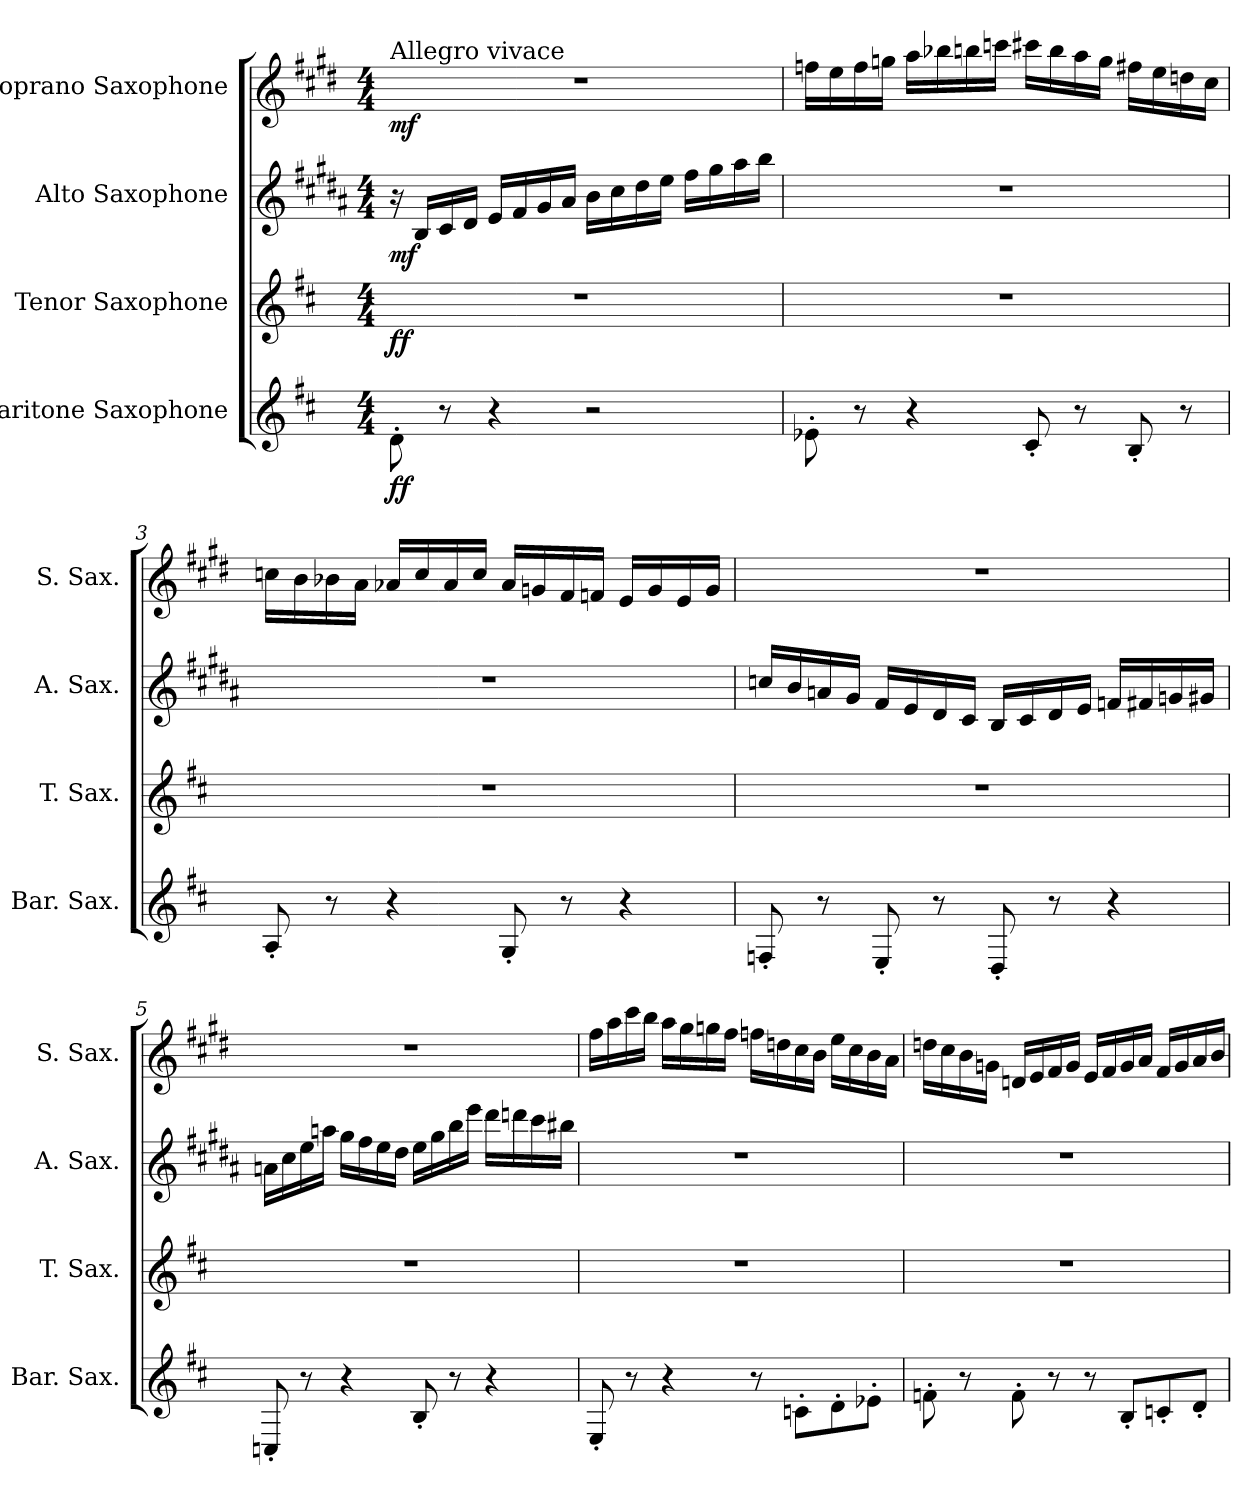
**kern	**dynam	**kern	**dynam	**kern	**dynam	**kern	**dynam
*part4	*part4	*part3	*part3	*part2	*part2	*part1	*part1
*staff4	*staff4	*staff3	*staff3	*staff2	*staff2	*staff1	*staff1
*I"Baritone Saxophone	*	*I"Tenor Saxophone	*	*I"Alto Saxophone	*	*I"Soprano Saxophone	*
*I'Bar. Sax.	*	*I'T. Sax.	*	*I'A. Sax.	*	*I'S. Sax.	*
*clefG2	*	*clefG2	*	*clefG2	*	*clefG2	*
*ITrd12c21	*	*ITrd8c14	*	*ITrd5c9	*	*ITrd1c2	*
*k[f#c#]	*	*k[f#c#]	*	*k[f#c#]	*	*k[f#c#]	*
*D:	*	*D:	*	*D:	*	*D:	*
*M4/4	*	*M4/4	*	*M4/4	*	*M4/4	*
=1	=1	=1	=1	=1	=1	=1	=1
!	!	!	!	!	!	!LO:TX:a:t=Allegro vivace	!
!	!LO:DY:b	!	!LO:DY:b	!	!LO:DY:b	!	!LO:DY:b
8D'\	ff	1r	ff	16r	mf	1r	mf
.	.	.	.	16D/LL	.	.	.
8r	.	.	.	16E/	.	.	.
.	.	.	.	16F#/JJ	.	.	.
4r	.	.	.	16G/LL	.	.	.
.	.	.	.	16A/	.	.	.
.	.	.	.	16B/	.	.	.
.	.	.	.	16c#/JJ	.	.	.
2r	.	.	.	16d\LL	.	.	.
.	.	.	.	16e\	.	.	.
.	.	.	.	16f#\	.	.	.
.	.	.	.	16g\JJ	.	.	.
.	.	.	.	16a\LL	.	.	.
.	.	.	.	16b\	.	.	.
.	.	.	.	16cc#\	.	.	.
.	.	.	.	16dd\JJ	.	.	.
=2	=2	=2	=2	=2	=2	=2	=2
8E-X'\	.	1r	.	1r	.	16ee-X\LL	.
.	.	.	.	.	.	16dd\	.
8r	.	.	.	.	.	16ee-\	.
.	.	.	.	.	.	16ffn\JJ	.
4r	.	.	.	.	.	16gg\LL	.
.	.	.	.	.	.	16aa-X\	.
.	.	.	.	.	.	16aan\	.
.	.	.	.	.	.	16bb-X\JJ	.
8C#'/	.	.	.	.	.	16bbn\LL	.
.	.	.	.	.	.	16aa\	.
8r	.	.	.	.	.	16gg\	.
.	.	.	.	.	.	16ff\JJ	.
8BB'/	.	.	.	.	.	16een\LL	.
.	.	.	.	.	.	16dd\	.
8r	.	.	.	.	.	16ccn\	.
.	.	.	.	.	.	16b\JJ	.
!!LO:LB:g=z
=3	=3	=3	=3	=3	=3	=3	=3
8AA'/	.	1r	.	1r	.	16b-X\LL	.
.	.	.	.	.	.	16a\	.
8r	.	.	.	.	.	16a-X\	.
.	.	.	.	.	.	16g\JJ	.
4r	.	.	.	.	.	16g-X/LL	.
.	.	.	.	.	.	16b-/	.
.	.	.	.	.	.	16g-/	.
.	.	.	.	.	.	16b-/JJ	.
8GG'/	.	.	.	.	.	16g-/LL	.
.	.	.	.	.	.	16fn/	.
8r	.	.	.	.	.	16e/	.
.	.	.	.	.	.	16e-X/JJ	.
4r	.	.	.	.	.	16d/LL	.
.	.	.	.	.	.	16f/	.
.	.	.	.	.	.	16d/	.
.	.	.	.	.	.	16f/JJ	.
=4	=4	=4	=4	=4	=4	=4	=4
8FFn'/	.	1r	.	16e-X/LL	.	1r	.
.	.	.	.	16d/	.	.	.
8r	.	.	.	16cn/	.	.	.
.	.	.	.	16B/JJ	.	.	.
8EE'/	.	.	.	16A/LL	.	.	.
.	.	.	.	16G/	.	.	.
8r	.	.	.	16F#/	.	.	.
.	.	.	.	16E/JJ	.	.	.
8DD'/	.	.	.	16D/LL	.	.	.
.	.	.	.	16E/	.	.	.
8r	.	.	.	16F#/	.	.	.
.	.	.	.	16G/JJ	.	.	.
4r	.	.	.	16A-X/LL	.	.	.
.	.	.	.	16An/	.	.	.
.	.	.	.	16B-X/	.	.	.
.	.	.	.	16Bn/JJ	.	.	.
!!LO:LB:g=z
=5	=5	=5	=5	=5	=5	=5	=5
8CCn'/	.	1r	.	16cn\LL	.	1r	.
.	.	.	.	16e\	.	.	.
8r	.	.	.	16g\	.	.	.
.	.	.	.	16ccn\JJ	.	.	.
4r	.	.	.	16b\LL	.	.	.
.	.	.	.	16a\	.	.	.
.	.	.	.	16g\	.	.	.
.	.	.	.	16f#\JJ	.	.	.
8BB'/	.	.	.	16g\LL	.	.	.
.	.	.	.	16b\	.	.	.
8r	.	.	.	16dd\	.	.	.
.	.	.	.	16gg\JJ	.	.	.
4r	.	.	.	16ff#\LL	.	.	.
.	.	.	.	16ffn\	.	.	.
.	.	.	.	16ee\	.	.	.
.	.	.	.	16dd#X\JJ	.	.	.
=6	=6	=6	=6	=6	=6	=6	=6
8EE'/	.	1r	.	1r	.	16ee\LL	.
.	.	.	.	.	.	16gg\	.
8r	.	.	.	.	.	16bb\	.
.	.	.	.	.	.	16aa\JJ	.
4r	.	.	.	.	.	16gg\LL	.
.	.	.	.	.	.	16ff#\	.
.	.	.	.	.	.	16ffn\	.
.	.	.	.	.	.	16ee\JJ	.
8r	.	.	.	.	.	16ee-X\LL	.
.	.	.	.	.	.	16ccn\	.
8Cn'\L	.	.	.	.	.	16b\	.
.	.	.	.	.	.	16a\JJ	.
8D'\	.	.	.	.	.	16dd\LL	.
.	.	.	.	.	.	16b\	.
8E-X'\J	.	.	.	.	.	16a\	.
.	.	.	.	.	.	16g\JJ	.
!!LO:PB:g=z
=7	=7	=7	=7	=7	=7	=7	=7
8Fn'\	.	1r	.	1r	.	16ccn\LL	.
.	.	.	.	.	.	16b\	.
8r	.	.	.	.	.	16a\	.
.	.	.	.	.	.	16fn\JJ	.
8F'\	.	.	.	.	.	16cn/LL	.
.	.	.	.	.	.	16d/	.
8r	.	.	.	.	.	16e/	.
.	.	.	.	.	.	16f/JJ	.
8r	.	.	.	.	.	16d/LL	.
.	.	.	.	.	.	16e/	.
8BB'/L	.	.	.	.	.	16f/	.
.	.	.	.	.	.	16g/JJ	.
8Cn'/	.	.	.	.	.	16e/LL	.
.	.	.	.	.	.	16f/	.
8D'/J	.	.	.	.	.	16g/	.
.	.	.	.	.	.	16a/JJ	.
=	=	=	=	=	=	=	=
*-	*-	*-	*-	*-	*-	*-	*-
